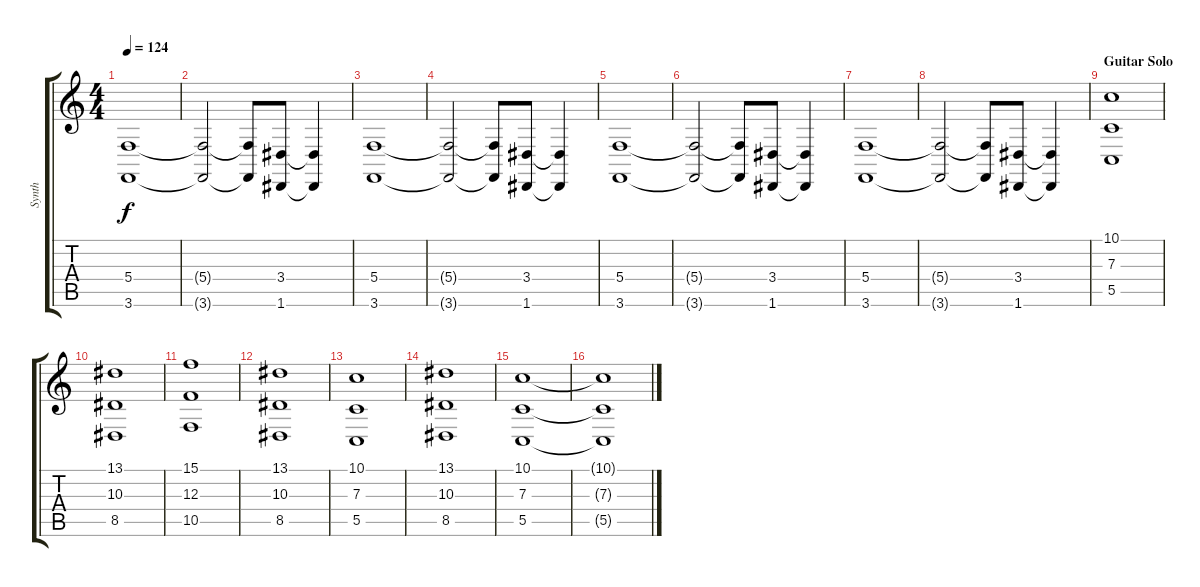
\track ("Synth" "Synth") {instrument synthstrings1}
\staff {score tabs}
\tuning (D4 A3 F3 C3 G2 D2) {hide}
\ts (4 4)
\tempo 124
\clef g2
\ks c
(5.4 3.6).1{dy f} |
(5.4{t} 3.6{t}).2 (5.4{t} 3.6{t}).8 (3.4 1.6).8 (3.4{t} 1.6{t}).4 |
(5.4 3.6).1 |
(5.4{t} 3.6{t}).2 (5.4{t} 3.6{t}).8 (3.4 1.6).8 (3.4{t} 1.6{t}).4 |
(5.4 3.6).1 |
(5.4{t} 3.6{t}).2 (5.4{t} 3.6{t}).8 (3.4 1.6).8 (3.4{t} 1.6{t}).4 |
(5.4 3.6).1 |
(5.4{t} 3.6{t}).2 (5.4{t} 3.6{t}).8 (3.4 1.6).8 (3.4{t} 1.6{t}).4 |
\section ("" "Guitar Solo")
(10.1 7.3 5.5).1 |
(13.1 10.3 8.5).1 |
(15.1 12.3 10.5).1 |
(13.1 10.3 8.5).1 |
(10.1 7.3 5.5).1 |
(13.1 10.3 8.5).1 |
(10.1 7.3 5.5).1 |
(10.1{t} 7.3{t} 5.5{t}).1
